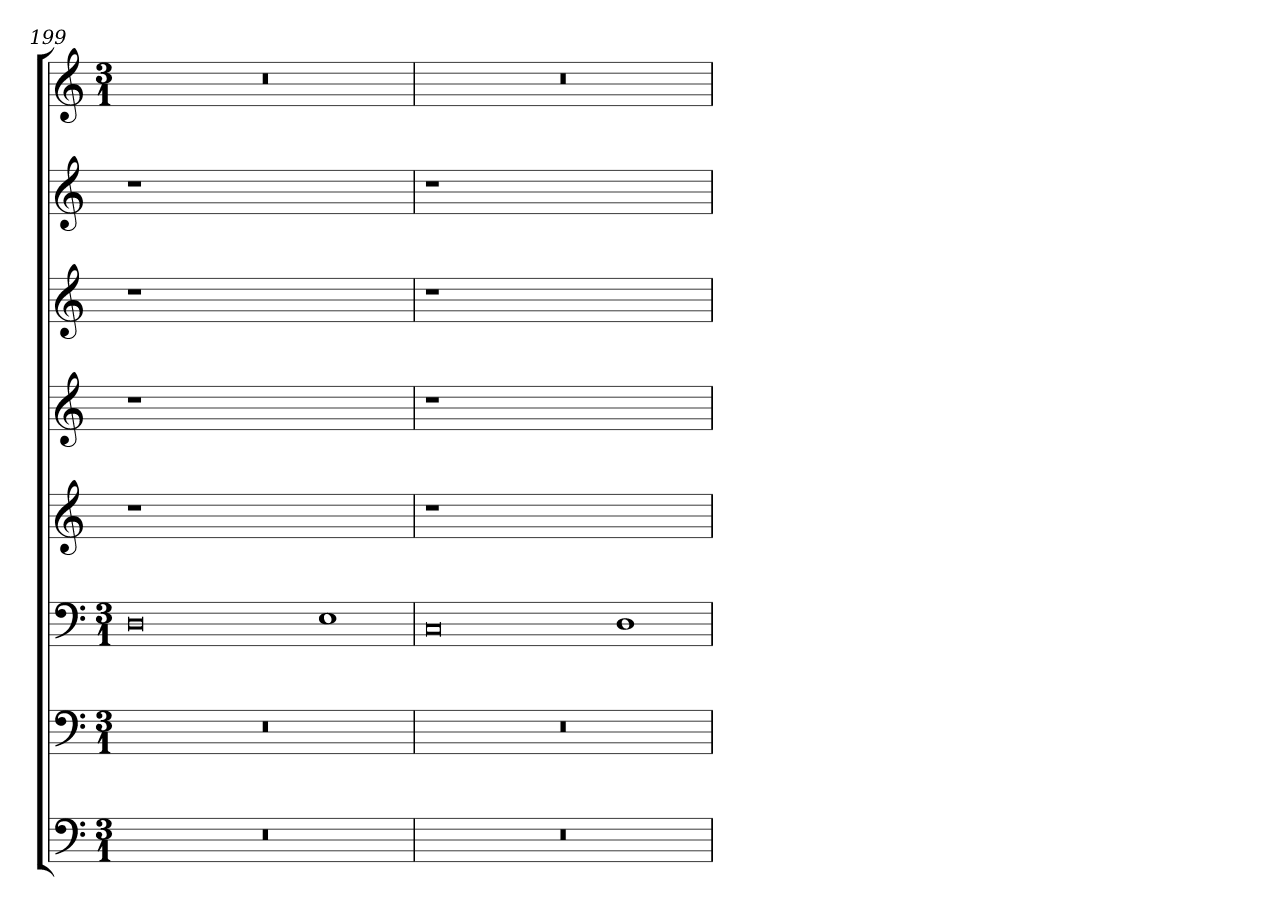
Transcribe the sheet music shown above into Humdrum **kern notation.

**kern	**kern	**kern	**kern	**kern	**kern	**kern	**kern
*part8	*part7	*part6	*part5	*part4	*part3	*part2	*part1
*staff8	*staff7	*staff6	*staff5	*staff4	*staff3	*staff2	*staff1
*clefF4	*clefF4	*clefF4	*clefG2	*clefG2	*clefG2	*clefG2	*clefG2
*k[]	*k[]	*k[]	*k[]	*k[]	*k[]	*k[]	*k[]
*C:	*C:	*C:	*C:	*C:	*C:	*C:	*C:
*M3/1	*M3/1	*M3/1	*	*	*	*	*M3/1
=199	=199	=199	=199	=199	=199	=199	=199
0.r	0.r	0D	1r	1r	1r	1r	0.r
.	.	.	0ryy	0ryy	0ryy	0ryy	.
.	.	1E	.	.	.	.	.
=200	=200	=200	=200	=200	=200	=200	=200
0.r	0.r	0C	1r	1r	1r	1r	0.r
.	.	.	0ryy	0ryy	0ryy	0ryy	.
.	.	1D	.	.	.	.	.
=	=	=	=	=	=	=	=
*-	*-	*-	*-	*-	*-	*-	*-
